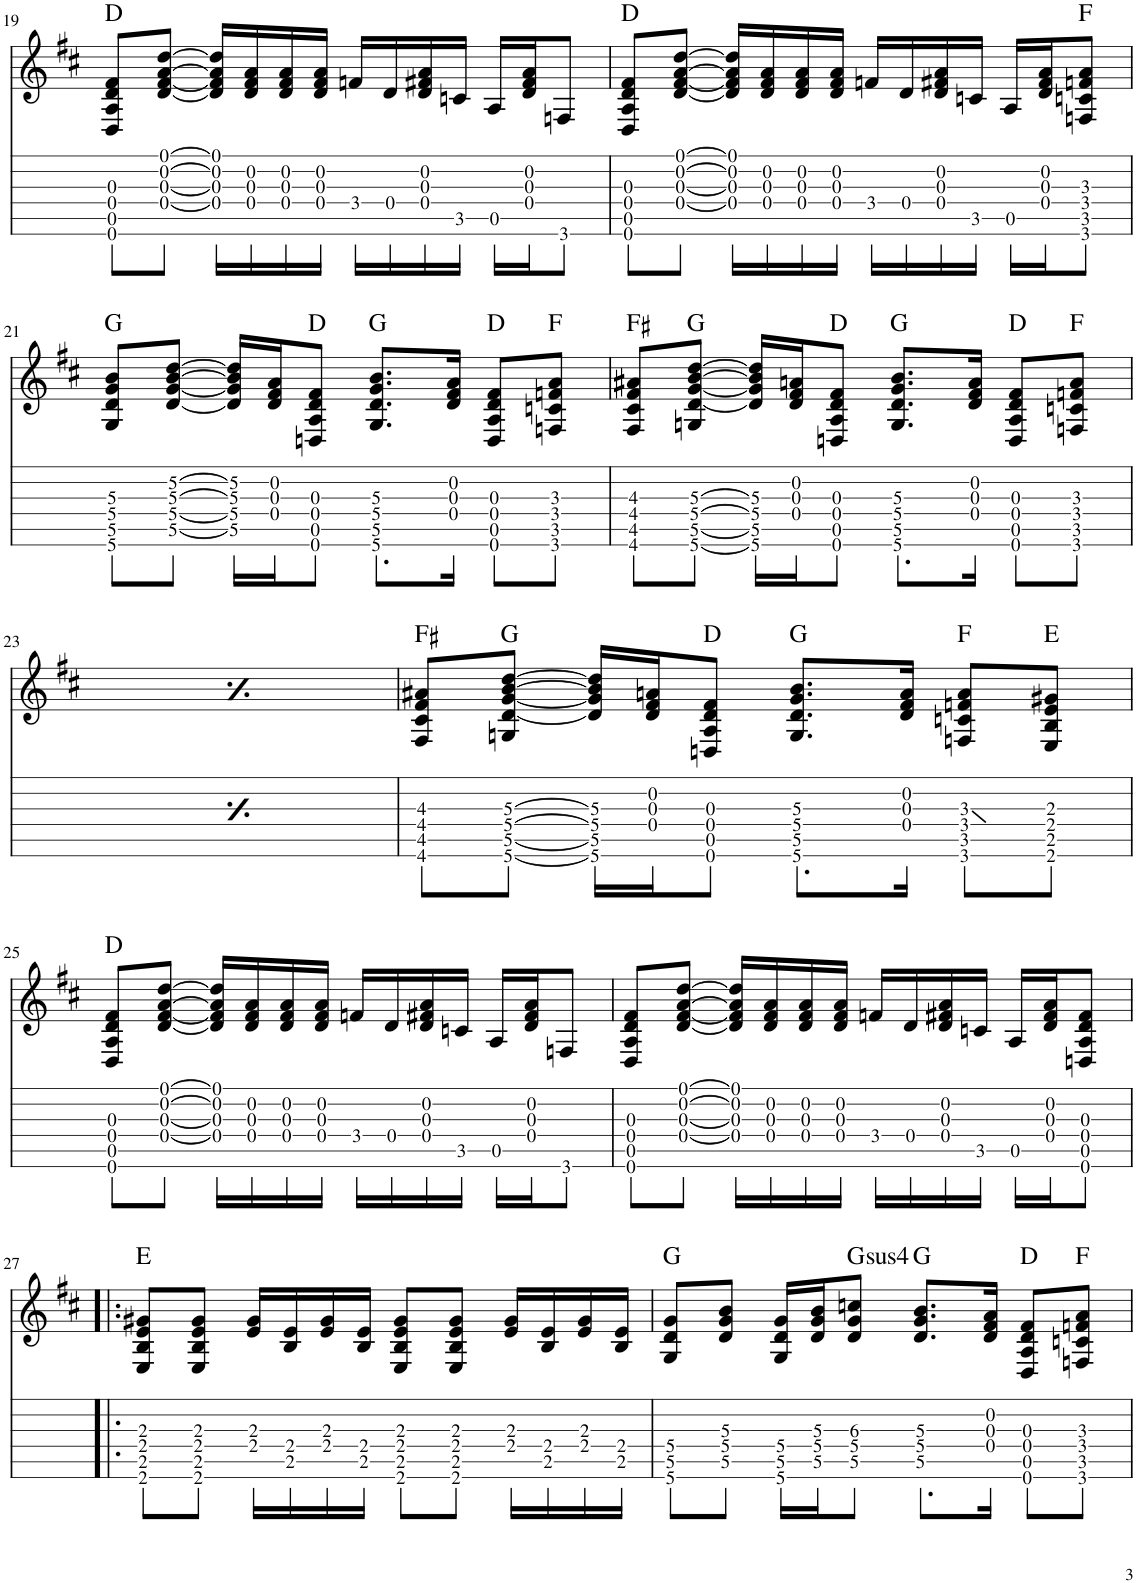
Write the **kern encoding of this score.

**kern	**kern	**harte
*part2	*part1	*part1
*staff2	*staff1	*
*I"Acoustic Guitar (Tablature)	*I"Acoustic Guitar (Treble Clef)	*
*I'Ac Gtr	*I'Ac Gtr	*
!!LO:PB:g=z
*	*clefG2	*
*	*Trd7c12	*
*k[f#c#]	*k[f#c#]	*
*M4/4	*M4/4	*
=19	=19	=19
8DD\ 8AA\ 8D\ 8F#\L	8D/ 8A/ 8d/ 8f#/L	D:maj
[8D\ [8F#\ [8A\ [8d\J	[8d/ [8f#/ [8a/ [8dd/J	.
16D\] 16F#\] 16A\] 16d\]LL	16d/] 16f#/] 16a/] 16dd/]LL	.
16D\ 16F#\ 16A\	16d/ 16f#/ 16a/	.
16D\ 16F#\ 16A\	16d/ 16f#/ 16a/	.
16D\ 16F#\ 16A\JJ	16d/ 16f#/ 16a/JJ	.
16F\LL	16fn/LL	.
16D\	16d/	.
16D\ 16F#\ 16A\	16d/ 16f#X/ 16a/	.
16C\JJ	16cn/JJ	.
16AA\LL	16A/LL	.
16D\ 16F#\ 16A\J	16d/ 16f#/ 16a/J	.
8FF\J	8Fn/J	.
=20	=20	=20
8DD\ 8AA\ 8D\ 8F#\L	8D/ 8A/ 8d/ 8f#/L	D:maj
[8D\ [8F#\ [8A\ [8d\J	[8d/ [8f#/ [8a/ [8dd/J	.
16D\] 16F#\] 16A\] 16d\]LL	16d/] 16f#/] 16a/] 16dd/]LL	.
16D\ 16F#\ 16A\	16d/ 16f#/ 16a/	.
16D\ 16F#\ 16A\	16d/ 16f#/ 16a/	.
16D\ 16F#\ 16A\JJ	16d/ 16f#/ 16a/JJ	.
16F\LL	16fn/LL	.
16D\	16d/	.
16D\ 16F#\ 16A\	16d/ 16f#X/ 16a/	.
16C\JJ	16cn/JJ	.
16AA\LL	16A/LL	.
16D\ 16F#\ 16A\J	16d/ 16f#/ 16a/J	.
8FF\ 8C\ 8F\ 8A\J	8Fn/ 8cn/ 8fn/ 8a/J	F:maj
!!LO:LB:g=z
=21	=21	=21
8GG\ 8D\ 8G\ 8B\L	8G/ 8d/ 8g/ 8b/L	G:maj
[8D\ [8G\ [8B\ [8d\J	[8d/ [8g/ [8b/ [8dd/J	.
16D\] 16G\] 16B\] 16d\]LL	16d/] 16g/] 16b/] 16dd/]LL	.
16D\ 16F#\ 16A\J	16d/ 16f#/ 16a/J	.
8DD\ 8AA\ 8D\ 8F#\J	8Dn/ 8A/ 8d/ 8f#/J	D:maj
8.GG\ 8.D\ 8.G\ 8.B\L	8.G/ 8.d/ 8.g/ 8.b/L	G:maj
16D\ 16F#\ 16A\Jk	16d/ 16f#/ 16a/Jk	.
8DD\ 8AA\ 8D\ 8F#\L	8D/ 8A/ 8d/ 8f#/L	D:maj
8FF\ 8C\ 8F\ 8A\J	8Fn/ 8cn/ 8fn/ 8a/J	F:maj
=22	=22	=22
8FF#\ 8C#\ 8F#\ 8A#\L	8F#/ 8c#/ 8f#/ 8a#X/L	F#:maj
[8GG\ [8D\ [8G\ [8B\J	8Gn/ [8d/ [8g/ [8b/ [8dd/J	G:maj
16GG\] 16D\] 16G\] 16B\]LL	16d/] 16g/] 16b/] 16dd/]LL	.
16D\ 16F#\ 16A\J	16d/ 16f#/ 16an/J	.
8DD\ 8AA\ 8D\ 8F#\J	8Dn/ 8A/ 8d/ 8f#/J	D:maj
8.GG\ 8.D\ 8.G\ 8.B\L	8.G/ 8.d/ 8.g/ 8.b/L	G:maj
16D\ 16F#\ 16A\Jk	16d/ 16f#/ 16a/Jk	.
8DD\ 8AA\ 8D\ 8F#\L	8D/ 8A/ 8d/ 8f#/L	D:maj
8FF\ 8C\ 8F\ 8A\J	8Fn/ 8cn/ 8fn/ 8a/J	F:maj
!!LO:LB:g=z
=23	=23	=23
8FF#\ 8C#\ 8F#\ 8A#\L	8F#/ 8c#/ 8f#/ 8a#X/L	F#:maj
[8GG\ [8D\ [8G\ [8B\J	8Gn/ [8d/ [8g/ [8b/ [8dd/J	G:maj
16GG\] 16D\] 16G\] 16B\]LL	16d/] 16g/] 16b/] 16dd/]LL	.
16D\ 16F#\ 16A\J	16d/ 16f#/ 16an/J	.
8DD\ 8AA\ 8D\ 8F#\J	8Dn/ 8A/ 8d/ 8f#/J	D:maj
8.GG\ 8.D\ 8.G\ 8.B\L	8.G/ 8.d/ 8.g/ 8.b/L	G:maj
16D\ 16F#\ 16A\Jk	16d/ 16f#/ 16a/Jk	.
8DD\ 8AA\ 8D\ 8F#\L	8D/ 8A/ 8d/ 8f#/L	D:maj
8FF\ 8C\ 8F\ 8A\J	8Fn/ 8cn/ 8fn/ 8a/J	F:maj
=24	=24	=24
8FF#\ 8C#\ 8F#\ 8A#\L	8F#/ 8c#/ 8f#/ 8a#X/L	F#:maj
[8GG\ [8D\ [8G\ [8B\J	8Gn/ [8d/ [8g/ [8b/ [8dd/J	G:maj
16GG\] 16D\] 16G\] 16B\]LL	16d/] 16g/] 16b/] 16dd/]LL	.
16D\ 16F#\ 16A\J	16d/ 16f#/ 16an/J	.
8DD\ 8AA\ 8D\ 8F#\J	8Dn/ 8A/ 8d/ 8f#/J	D:maj
8.GG\ 8.D\ 8.G\ 8.B\L	8.G/ 8.d/ 8.g/ 8.b/L	G:maj
16D\ 16F#\ 16A\Jk	16d/ 16f#/ 16a/Jk	.
8FF\ 8C\ 8F\ 8A\L	8Fn/ 8cn/ 8fn/ 8a/L	F:maj
8EE\ 8BB\ 8E\ 8G#\J	8E/ 8B/ 8e/ 8g#X/J	E:maj
!!LO:LB:g=z
=25	=25	=25
8DD\ 8AA\ 8D\ 8F#\L	8D/ 8A/ 8d/ 8f#/L	D:maj
[8D\ [8F#\ [8A\ [8d\J	[8d/ [8f#/ [8a/ [8dd/J	.
16D\] 16F#\] 16A\] 16d\]LL	16d/] 16f#/] 16a/] 16dd/]LL	.
16D\ 16F#\ 16A\	16d/ 16f#/ 16a/	.
16D\ 16F#\ 16A\	16d/ 16f#/ 16a/	.
16D\ 16F#\ 16A\JJ	16d/ 16f#/ 16a/JJ	.
16F\LL	16fn/LL	.
16D\	16d/	.
16D\ 16F#\ 16A\	16d/ 16f#X/ 16a/	.
16C\JJ	16cn/JJ	.
16AA\LL	16A/LL	.
16D\ 16F#\ 16A\J	16d/ 16f#/ 16a/J	.
8FF\J	8Fn/J	.
=26	=26	=26
8DD\ 8AA\ 8D\ 8F#\L	8D/ 8A/ 8d/ 8f#/L	.
[8D\ [8F#\ [8A\ [8d\J	[8d/ [8f#/ [8a/ [8dd/J	.
16D\] 16F#\] 16A\] 16d\]LL	16d/] 16f#/] 16a/] 16dd/]LL	.
16D\ 16F#\ 16A\	16d/ 16f#/ 16a/	.
16D\ 16F#\ 16A\	16d/ 16f#/ 16a/	.
16D\ 16F#\ 16A\JJ	16d/ 16f#/ 16a/JJ	.
16F\LL	16fn/LL	.
16D\	16d/	.
16D\ 16F#\ 16A\	16d/ 16f#X/ 16a/	.
16C\JJ	16cn/JJ	.
16AA\LL	16A/LL	.
16D\ 16F#\ 16A\J	16d/ 16f#/ 16a/J	.
8DD\ 8AA\ 8D\ 8F#\J	8Dn/ 8A/ 8d/ 8f#/J	.
!!LO:LB:g=z
=27!|:	=27!|:	=27!|:
8EE\ 8BB\ 8E\ 8G#\L	8E/ 8B/ 8e/ 8g#X/L	E:maj
8EE\ 8BB\ 8E\ 8G#\J	8E/ 8B/ 8e/ 8g#/J	.
16E\ 16G#\LL	16e/ 16g#/LL	.
16BB\ 16E\	16B/ 16e/	.
16E\ 16G#\	16e/ 16g#/	.
16BB\ 16E\JJ	16B/ 16e/JJ	.
8EE\ 8BB\ 8E\ 8G#\L	8E/ 8B/ 8e/ 8g#/L	.
8EE\ 8BB\ 8E\ 8G#\J	8E/ 8B/ 8e/ 8g#/J	.
16E\ 16G#\LL	16e/ 16g#/LL	.
16BB\ 16E\	16B/ 16e/	.
16E\ 16G#\	16e/ 16g#/	.
16BB\ 16E\JJ	16B/ 16e/JJ	.
=28	=28	=28
8GG\ 8D\ 8G\L	8G/ 8d/ 8g/L	G:maj
8D\ 8G\ 8B\J	8d/ 8g/ 8b/J	.
16GG\ 16D\ 16G\LL	16G/ 16d/ 16g/LL	.
16D\ 16G\ 16B\J	16d/ 16g/ 16b/J	.
!	!	!LO:H:kt=4
8D\ 8G\ 8c\J	8d/ 8g/ 8ccn/J	G:sus4
8.D\ 8.G\ 8.B\L	8.d/ 8.g/ 8.b/L	G:maj
16D\ 16F#\ 16A\Jk	16d/ 16f#/ 16a/Jk	.
8DD\ 8AA\ 8D\ 8F#\L	8D/ 8A/ 8d/ 8f#/L	D:maj
8FF\ 8C\ 8F\ 8A\J	8Fn/ 8cn/ 8fn/ 8a/J	F:maj
=	=	=
*-	*-	*-
